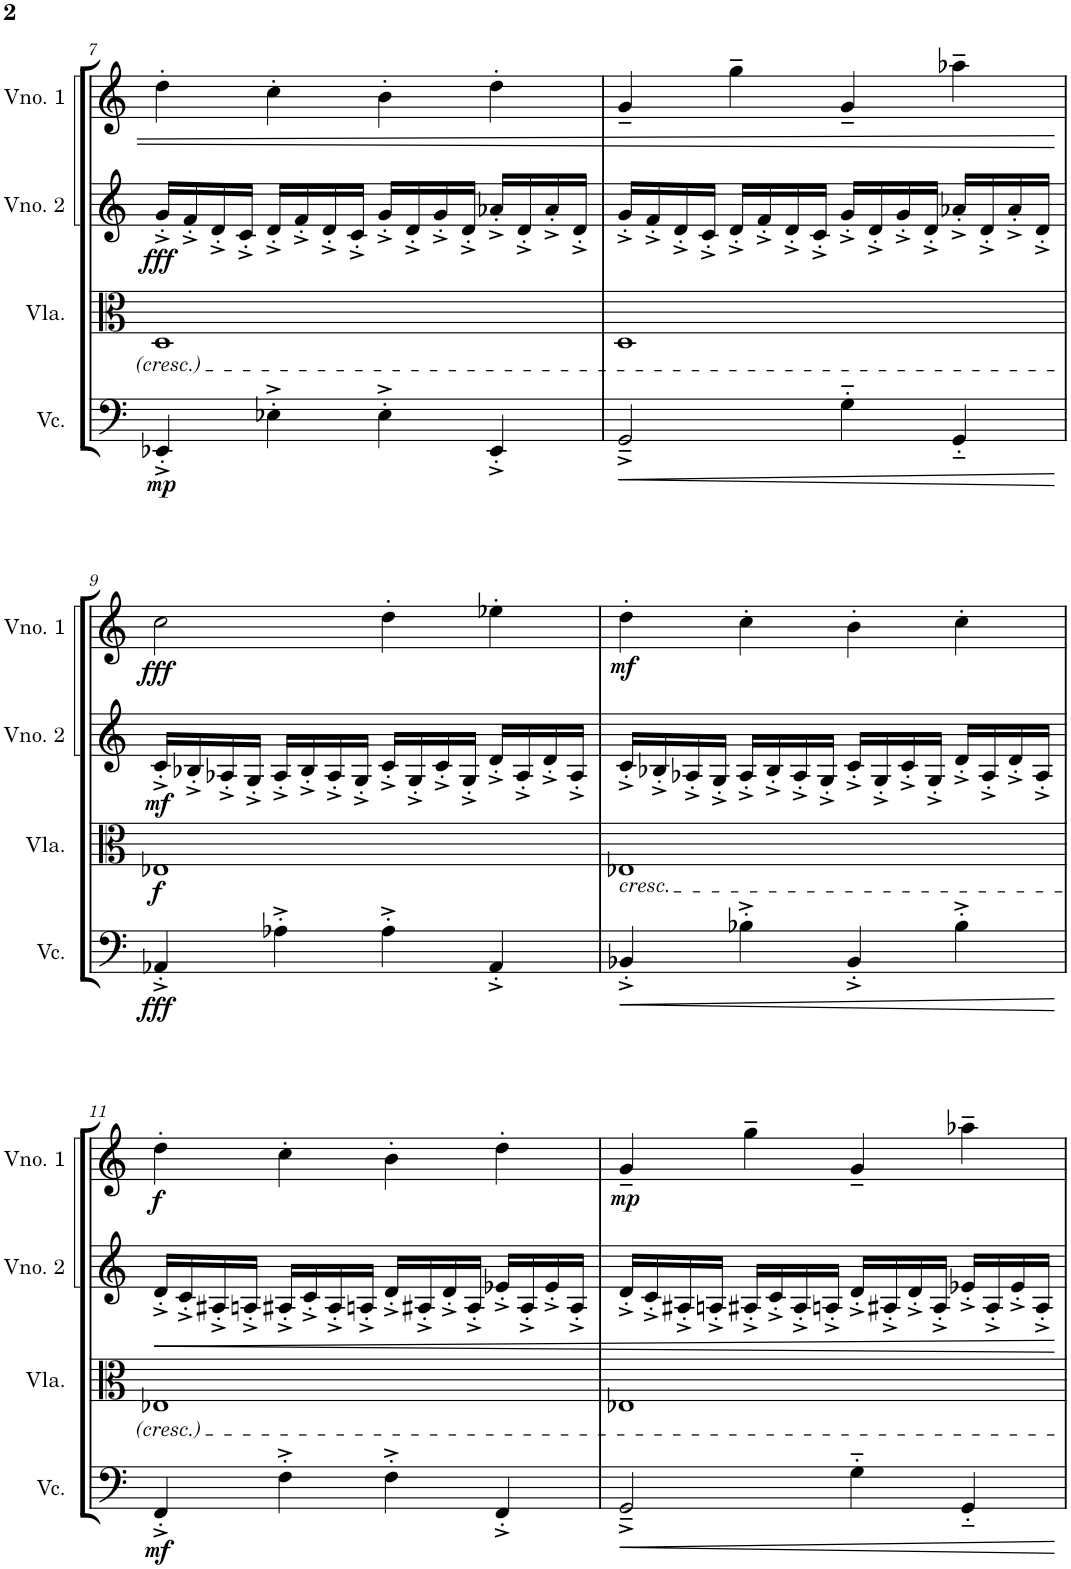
**kern	**dynam	**kern	**dynam	**kern	**dynam	**kern	**dynam
*part4	*part4	*part3	*part3	*part2	*part2	*part1	*part1
*staff4	*staff4	*staff3	*staff3	*staff2	*staff2	*staff1	*staff1
*I"Violoncelo	*	*I"Viola	*	*I"Violino 2	*	*I"Violino 1	*
*I'Vc.	*	*I'Vla.	*	*I'Vno. 2	*	*I'Vno. 1	*
!!LO:PB:g=z
*clefF4	*	*clefC3	*	*clefG2	*	*clefG2	*
*k[]	*	*k[]	*	*k[]	*	*k[]	*
*M4/4	*	*M4/4	*	*M4/4	*	*M4/4	*
=7	=7	=7	=7	=7	=7	=7	=7
!	!LO:DY:b	!	!	!	!LO:DY:b	!	!
4EE-X'^/	mp	1D	.	16g'^/LL	fff	4dd'\	.
.	.	.	.	16f'^/	.	.	.
.	.	.	.	16d'^/	.	.	.
.	.	.	.	16c'^/JJ	.	.	.
4E-X'^\	.	.	.	16d'^/LL	.	4cc'\	.
.	.	.	.	16f'^/	.	.	.
.	.	.	.	16d'^/	.	.	.
.	.	.	.	16c'^/JJ	.	.	.
4E-'^\	.	.	.	16g'^/LL	.	4b'\	.
.	.	.	.	16d'^/	.	.	.
.	.	.	.	16g'^/	.	.	.
.	.	.	.	16d'^/JJ	.	.	.
4EE-'^/	.	.	.	16a-X'^/LL	.	4dd'\	.
.	.	.	.	16d'^/	.	.	.
.	.	.	.	16a-'^/	.	.	.
.	.	.	.	16d'^/JJ	.	.	.
=8	=8	=8	=8	=8	=8	=8	=8
!	!LO:HP:b	!	!	!	!	!	!
2GG~^/	<	1D	.	16g'^/LL	.	4g~/	.
.	.	.	.	16f'^/	.	.	.
.	.	.	.	16d'^/	.	.	.
.	.	.	.	16c'^/JJ	.	.	.
.	.	.	.	16d'^/LL	.	4gg~\	.
.	.	.	.	16f'^/	.	.	.
.	.	.	.	16d'^/	.	.	.
.	.	.	.	16c'^/JJ	.	.	.
4G'~\	.	.	.	16g'^/LL	.	4g~/	.
.	.	.	.	16d'^/	.	.	.
.	.	.	.	16g'^/	.	.	.
.	.	.	.	16d'^/JJ	.	.	.
4GG'~/	.	.	.	16a-X'^/LL	.	4aa-X~\	.
.	.	.	.	16d'^/	.	.	.
.	.	.	.	16a-'^/	.	.	.
.	.	.	.	16d'^/JJ	.	.	.
.	[	.	.	.	.	.	.
!!LO:LB:g=z
=9	=9	=9	=9	=9	=9	=9	=9
!	!LO:DY:b	!	!LO:DY:b	!	!LO:DY:b	!	!LO:DY:b
4AA-X'^/	fff	1E-X	f	16c'^/LL	mf	2cc\	fff
.	.	.	.	16B-X'^/	.	.	.
.	.	.	.	16A-X'^/	.	.	.
.	.	.	.	16G'^/JJ	.	.	.
4A-X'^\	.	.	.	16A-'^/LL	.	.	.
.	.	.	.	16B-'^/	.	.	.
.	.	.	.	16A-'^/	.	.	.
.	.	.	.	16G'^/JJ	.	.	.
4A-'^\	.	.	.	16c'^/LL	.	4dd'\	.
.	.	.	.	16G'^/	.	.	.
.	.	.	.	16c'^/	.	.	.
.	.	.	.	16G'^/JJ	.	.	.
4AA-'^/	.	.	.	16d'^/LL	.	4ee-X'\	.
.	.	.	.	16A-'^/	.	.	.
.	.	.	.	16d'^/	.	.	.
.	.	.	.	16A-'^/JJ	.	.	.
=10	=10	=10	=10	=10	=10	=10	=10
!	!	!LO:TX:b:i:t=cresc.	!	!	!	!	!
!	!LO:HP:b	!	!	!	!	!	!LO:DY:b
4BB-X'^/	<	1E-X	.	16c'^/LL	.	4dd'\	mf
.	.	.	.	16B-X'^/	.	.	.
.	.	.	.	16A-X'^/	.	.	.
.	.	.	.	16G'^/JJ	.	.	.
4B-X'^\	.	.	.	16A-'^/LL	.	4cc'\	.
.	.	.	.	16B-'^/	.	.	.
.	.	.	.	16A-'^/	.	.	.
.	.	.	.	16G'^/JJ	.	.	.
4BB-'^/	.	.	.	16c'^/LL	.	4b'\	.
.	.	.	.	16G'^/	.	.	.
.	.	.	.	16c'^/	.	.	.
.	.	.	.	16G'^/JJ	.	.	.
4B-'^\	.	.	.	16d'^/LL	.	4cc'\	.
.	.	.	.	16A-'^/	.	.	.
.	.	.	.	16d'^/	.	.	.
.	.	.	.	16A-'^/JJ	.	.	.
.	[	.	.	.	.	.	.
!!LO:LB:g=z
=11	=11	=11	=11	=11	=11	=11	=11
!	!LO:DY:b	!	!	!	!LO:HP:b	!	!LO:DY:b
4FF'^/	mf	1E-X	.	16d'^/LL	<	4dd'\	f
.	.	.	.	16c'^/	.	.	.
.	.	.	.	16A#X'^/	.	.	.
.	.	.	.	16An'^/JJ	.	.	.
4F'^\	.	.	.	16A#X'^/LL	.	4cc'\	.
.	.	.	.	16c'^/	.	.	.
.	.	.	.	16A#'^/	.	.	.
.	.	.	.	16An'^/JJ	.	.	.
4F'^\	.	.	.	16d'^/LL	.	4b'\	.
.	.	.	.	16A#X'^/	.	.	.
.	.	.	.	16d'^/	.	.	.
.	.	.	.	16A#'^/JJ	.	.	.
4FF'^/	.	.	.	16e-X'^/LL	.	4dd'\	.
.	.	.	.	16A#'^/	.	.	.
.	.	.	.	16e-'^/	.	.	.
.	.	.	.	16A#'^/JJ	.	.	.
=12	=12	=12	=12	=12	=12	=12	=12
!	!LO:HP:b	!	!	!	!	!	!LO:DY:b
2GG~^/	<	1E-X	.	16d'^/LL	.	4g~/	mp
.	.	.	.	16c'^/	.	.	.
.	.	.	.	16A#X'^/	.	.	.
.	.	.	.	16An'^/JJ	.	.	.
.	.	.	.	16A#X'^/LL	.	4gg~\	.
.	.	.	.	16c'^/	.	.	.
.	.	.	.	16A#'^/	.	.	.
.	.	.	.	16An'^/JJ	.	.	.
4G'~\	.	.	.	16d'^/LL	.	4g~/	.
.	.	.	.	16A#X'^/	.	.	.
.	.	.	.	16d'^/	.	.	.
.	.	.	.	16A#'^/JJ	.	.	.
4GG'~/	.	.	.	16e-X'^/LL	.	4aa-X~\	.
.	.	.	.	16A#'^/	.	.	.
.	.	.	.	16e-'^/	.	.	.
.	.	.	.	16A#'^/JJ	.	.	.
.	[	.	.	.	[	.	.
=	=	=	=	=	=	=	=
*-	*-	*-	*-	*-	*-	*-	*-
